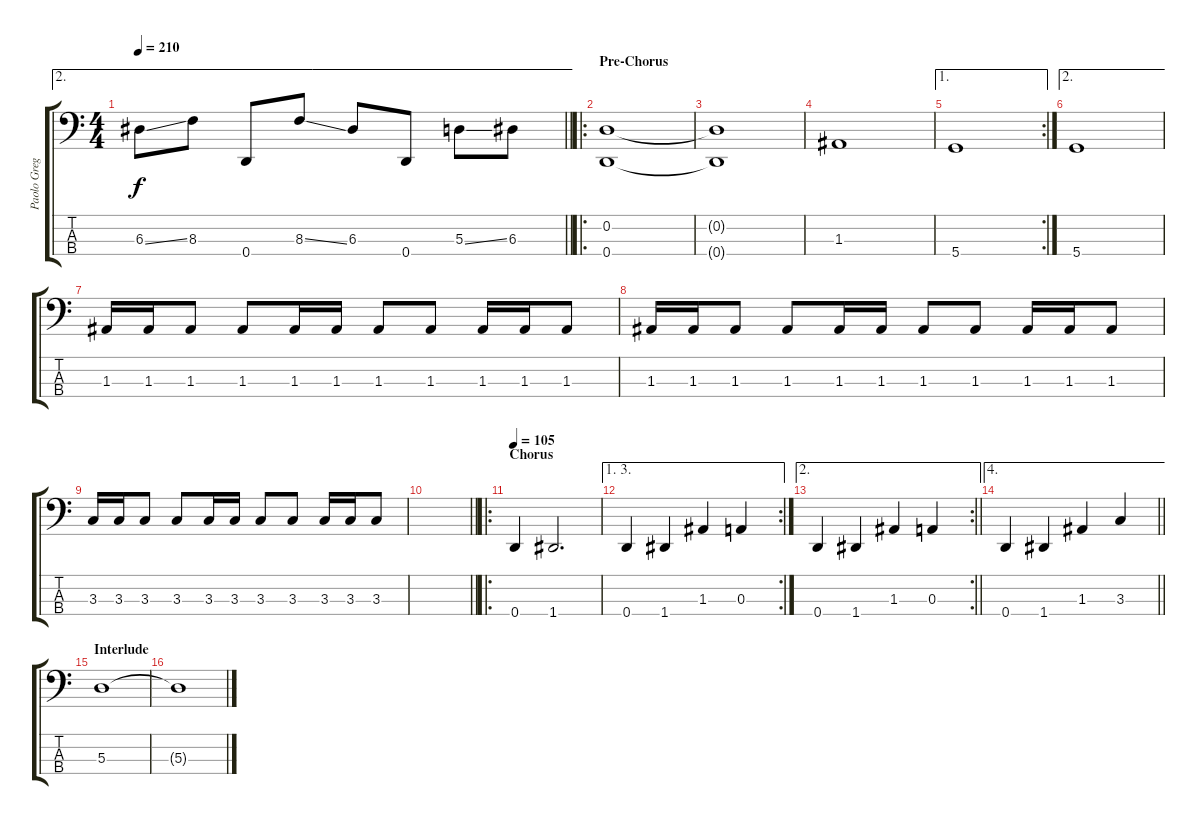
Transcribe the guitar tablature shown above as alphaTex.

\track ("Paolo Gregoletto" "Paolo Greg") {instrument electricbassfinger}
\staff {score tabs}
\tuning (G2 D2 A1 D1) {hide}
\ae 2
\ts (4 4)
\tempo 210
\clef f4
\barLineRight lightlight
\ks c
6.3{ss}.8{dy f} 8.3.8 0.4.8 8.3{ss}.8 6.3.8 0.4.8 5.3{ss}.8 6.3.8 |
\ro
\section ("" "Pre-Chorus")
(0.2 0.4).1 |
(0.2{t} 0.4{t}).1 |
1.3.1 |
\ae 1
\rc 2
5.4.1 |
\ae 2
5.4.1 |
1.3.16 1.3.16 1.3.8 1.3.8 1.3.16 1.3.16 1.3.8 1.3.8 1.3.16 1.3.16 1.3.8 |
1.3.16 1.3.16 1.3.8 1.3.8 1.3.16 1.3.16 1.3.8 1.3.8 1.3.16 1.3.16 1.3.8 |
3.3.16 3.3.16 3.3.8 3.3.8 3.3.16 3.3.16 3.3.8 3.3.8 3.3.16 3.3.16 3.3.8 |
\barLineRight lightlight
|
\ro
\section ("" "Chorus")
\tempo 105
0.4.4 1.4.2{d} |
\ae (1 3)
\rc 2
0.4.4 1.4.4 1.3.4 0.3.4 |
\ae 2
\rc 2
\barLineRight lightlight
0.4.4 1.4.4 1.3.4 0.3.4 |
\ae 4
\barLineRight lightlight
0.4.4 1.4.4 1.3.4 3.3.4 |
\section ("" "Interlude")
5.3.1 |
5.3{t}.1
